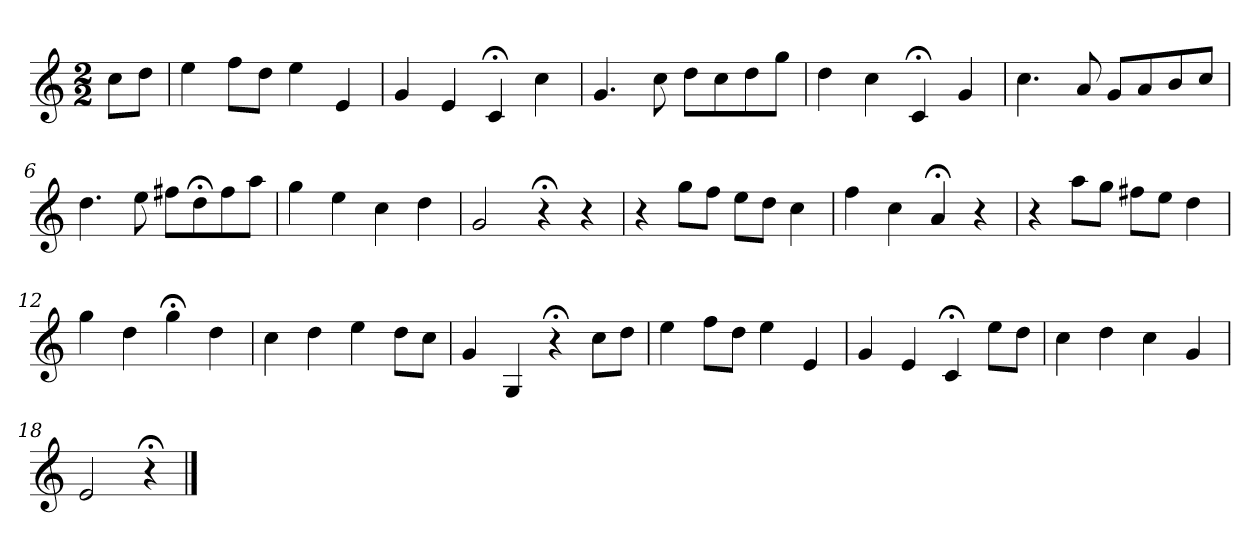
**kern
*part1
*staff1
*k[]
*C:
*M2/2
*MM120
=
8ccL
8ddJ
=1
4ee
8ffL
8ddJ
4ee
4e
=2
4g
4e
4c;<
4cc
=3
4.g
8cc
8ddL
8cc
8dd
8ggJ
=4
4dd
4cc
4c;<
4g
=5
4.cc
8a
8gL
8a
8b
8ccJ
=6
4.dd
8ee
8ff#XL
8dd;<
8ff#
8aaJ
=7
4gg
4ee
4cc
4dd
=8
2g
4r;<
4r
=9
4r
8ggL
8ffJ
8eeL
8ddJ
4cc
=10
4ff
4cc
4a;<
4r
=11
4r
8aaL
8ggJ
8ff#XL
8eeJ
4dd
=12
4gg
4dd
4gg;<
4dd
=13
4cc
4dd
4ee
8ddL
8ccJ
=14
4g
4G
4r;<
8ccL
8ddJ
=15
4ee
8ffL
8ddJ
4ee
4e
=16
4g
4e
4c;<
8eeL
8ddJ
=17
4cc
4dd
4cc
4g
=18
2e
4r;<
==
*-
